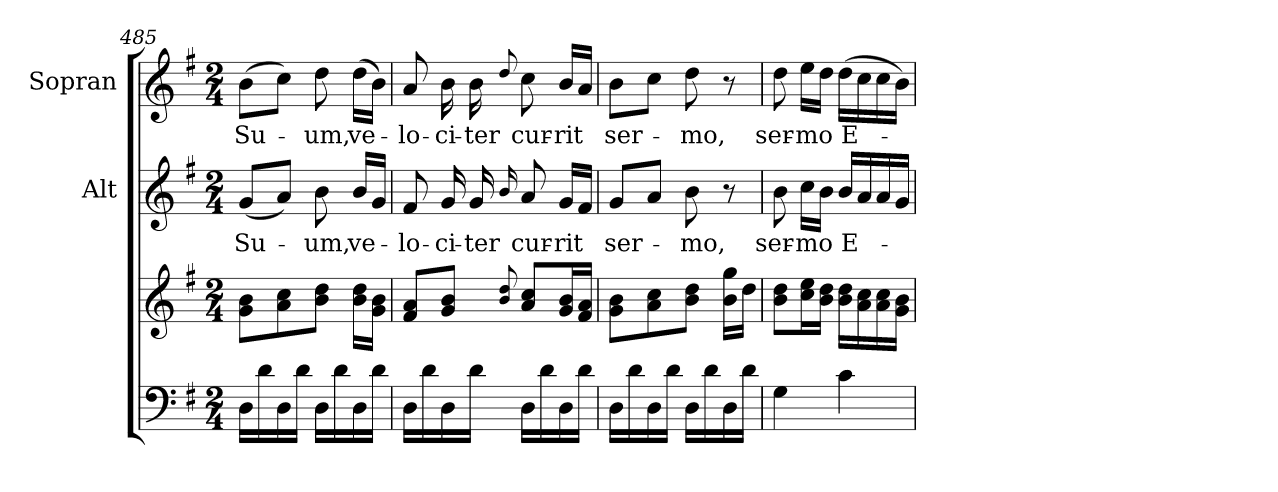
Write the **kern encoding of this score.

**kern	**kern	**kern	**text	**kern	**text
*part3	*part3	*part2	*part2	*part1	*part1
*staff4	*staff3	*staff2	*staff2	*staff1	*staff1
*	*	*I"Alt	*	*I"Sopran	*
*	*	*I'A.	*	*I'S.	*
*clefF4	*clefG2	*clefG2	*	*clefG2	*
*k[f#]	*k[f#]	*k[f#]	*	*k[f#]	*
*G:	*G:	*G:	*	*G:	*
*M2/4	*M2/4	*M2/4	*	*M2/4	*
=485	=485	=485	=485	=485	=485
!	!	!	!LO:LY:b	!	!LO:LY:b
16D\LL	8g\ 8b\L	(<8g/L	Su-	(>8b\L	Su-
16d\	.	.	.	.	.
16D\	8a\ 8cc\	8a/J)	.	8cc\J)	.
16d\JJ	.	.	.	.	.
!	!	!	!LO:LY:b	!	!LO:LY:b
16D\LL	8b\ 8dd\J	8b\	-um,	8dd\	-um,
16d\	.	.	.	.	.
!	!	!	!LO:LY:b	!	!LO:LY:b
16D\	16b\ 16dd\LL	16b/LL	ve-	(>16dd\LL	ve-
16d\JJ	16g\ 16b\JJ	16g/JJ	.	16b\JJ)	.
=486	=486	=486	=486	=486	=486
!	!	!	!LO:LY:b	!	!LO:LY:b
16D\LL	8f#/ 8a/L	8f#/	-lo-	8a/	-lo-
16d\	.	.	.	.	.
!	!	!	!LO:LY:b	!	!LO:LY:b
16D\	8g/ 8b/J	16g/	-ci-	16b\	-ci-
!	!	!	!LO:LY:b	!	!LO:LY:b
16d\JJ	.	16g/	-ter	16b\	-ter
.	8qqb/ 8qqdd/	16qqb/	.	8qqdd/	.
!	!	!	!LO:LY:b	!	!LO:LY:b
16D\LL	8a/ 8cc/L	8a/	cur-	8cc\	cur-
16d\	.	.	.	.	.
!	!	!	!LO:LY:b	!	!LO:LY:b
16D\	16g/ 16b/L	16g/LL	-rit	16b/LL	-rit
16d\JJ	16f#/ 16a/JJ	16f#/JJ	.	16a/JJ	.
!!LO:LB:g=z
=487	=487	=487	=487	=487	=487
!	!	!	!LO:LY:b	!	!LO:LY:b
16D\LL	8g\ 8b\L	8g/L	ser-	8b\L	ser-
16d\	.	.	.	.	.
16D\	8a\ 8cc\	8a/J	.	8cc\J	.
16d\JJ	.	.	.	.	.
!	!	!	!LO:LY:b	!	!LO:LY:b
16D\LL	8b\ 8dd\J	8b\	-mo,	8dd\	-mo,
16d\	.	.	.	.	.
16D\	16b\ 16gg\LL	8r	.	8r	.
16d\JJ	16dd\JJ	.	.	.	.
=488	=488	=488	=488	=488	=488
!	!	!	!LO:LY:b	!	!LO:LY:b
4G\	8b\ 8dd\L	8b\	ser-	8dd\	ser-
!	!	!	!LO:LY:b	!	!LO:LY:b
.	16cc\ 16ee\L	16cc\LL	-mo	16ee\LL	-mo
.	16b\ 16dd\JJ	16b\JJ	.	16dd\JJ	.
!	!	!	!LO:LY:b	!	!LO:LY:b
4c\	16b\ 16dd\LL	16b/LL	E-	(>16dd\LL	E-
.	16a\ 16cc\	16a/	.	16cc\	.
.	16a\ 16cc\	16a/	.	16cc\	.
.	16g\ 16b\JJ	16g/JJ	.	16b\JJ)	.
=	=	=	=	=	=
*-	*-	*-	*-	*-	*-
